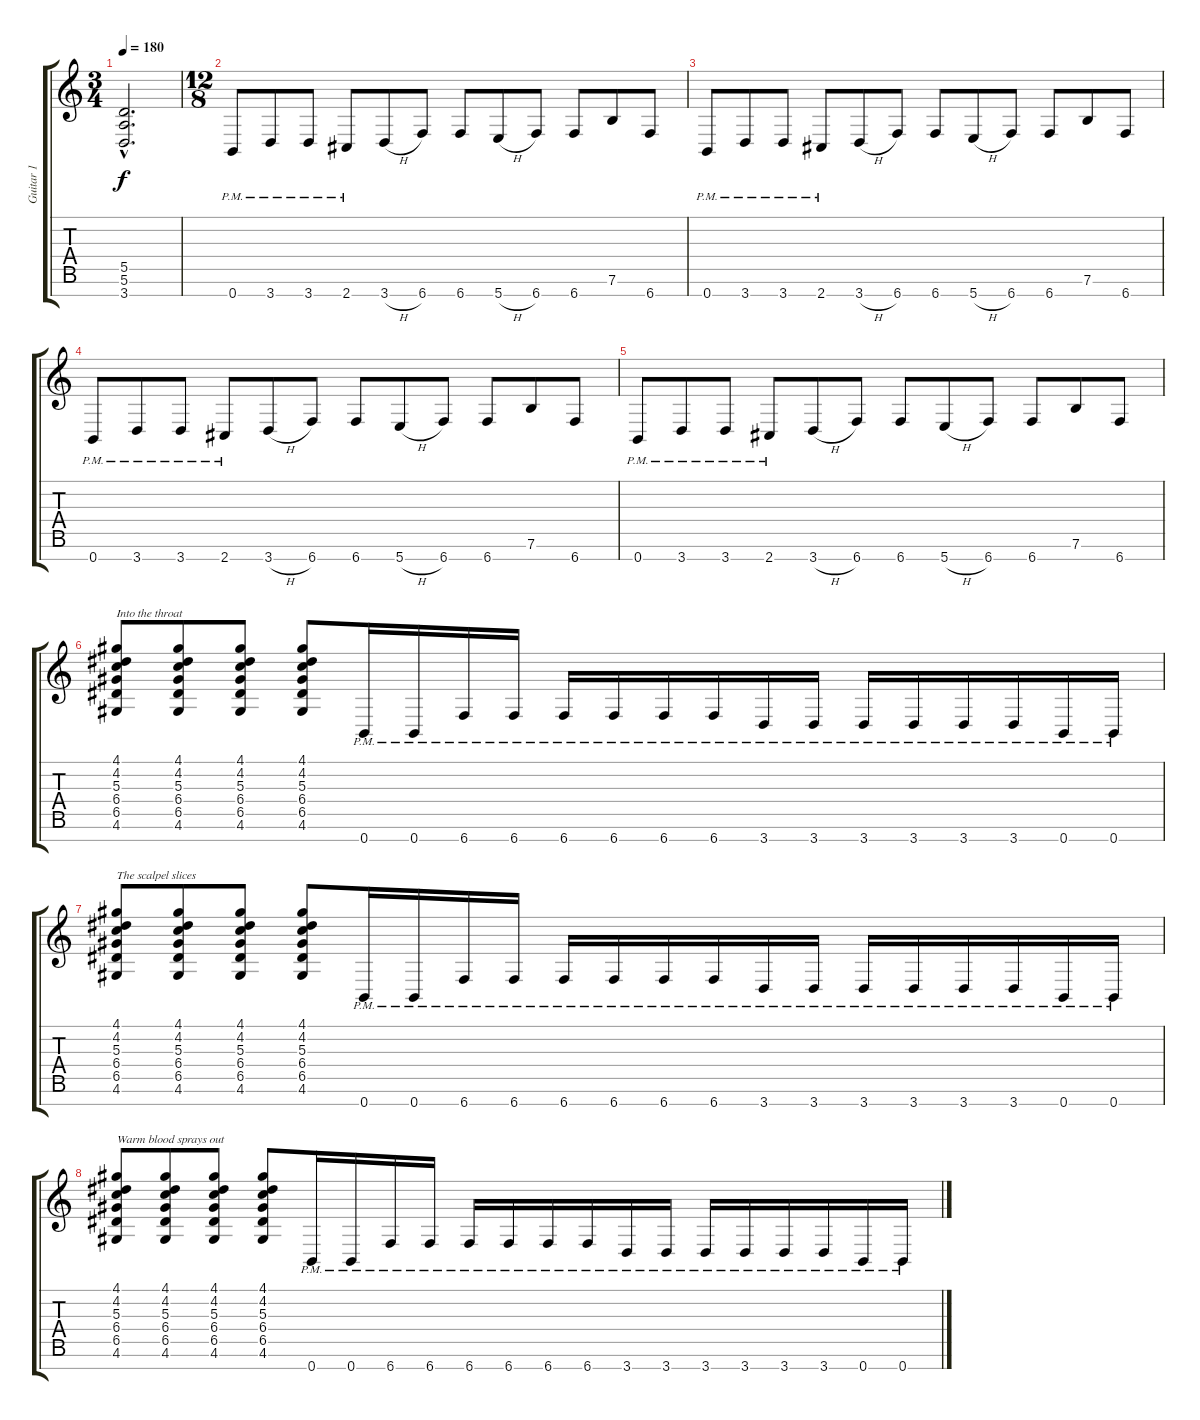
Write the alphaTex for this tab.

\track ("Guitar 1" "Guitar 1") {instrument distortionguitar}
\staff {score tabs}
\tuning (E4 B3 G3 D3 A2 E2 B1) {hide}
\ts (3 4)
\tempo 180
\clef g2
\ks c
(5.5{hac} 5.6{hac} 3.7{hac}).2{d dy f} |
\ts (12 8)
0.7{pm}.8 3.7{pm}.8 3.7{pm}.8 2.7{pm}.8 3.7{h}.8 6.7.8 6.7.8 5.7{h}.8 6.7.8 6.7.8 7.6.8 6.7.8 |
0.7{pm}.8 3.7{pm}.8 3.7{pm}.8 2.7{pm}.8 3.7{h}.8 6.7.8 6.7.8 5.7{h}.8 6.7.8 6.7.8 7.6.8 6.7.8 |
0.7{pm}.8 3.7{pm}.8 3.7{pm}.8 2.7{pm}.8 3.7{h}.8 6.7.8 6.7.8 5.7{h}.8 6.7.8 6.7.8 7.6.8 6.7.8 |
0.7{pm}.8 3.7{pm}.8 3.7{pm}.8 2.7{pm}.8 3.7{h}.8 6.7.8 6.7.8 5.7{h}.8 6.7.8 6.7.8 7.6.8 6.7.8 |
(4.1 4.2 5.3 6.4 6.5 4.6).8{txt "Into the throat"} (4.1 4.2 5.3 6.4 6.5 4.6).8 (4.1 4.2 5.3 6.4 6.5 4.6).8 (4.1 4.2 5.3 6.4 6.5 4.6).8 0.7{pm}.16 0.7{pm}.16 6.7{pm}.16 6.7{pm}.16 6.7{pm}.16 6.7{pm}.16 6.7{pm}.16 6.7{pm}.16 3.7{pm}.16 3.7{pm}.16 3.7{pm}.16 3.7{pm}.16 3.7{pm}.16 3.7{pm}.16 0.7{pm}.16 0.7{pm}.16 |
(4.1 4.2 5.3 6.4 6.5 4.6).8{txt "The scalpel slices"} (4.1 4.2 5.3 6.4 6.5 4.6).8 (4.1 4.2 5.3 6.4 6.5 4.6).8 (4.1 4.2 5.3 6.4 6.5 4.6).8 0.7{pm}.16 0.7{pm}.16 6.7{pm}.16 6.7{pm}.16 6.7{pm}.16 6.7{pm}.16 6.7{pm}.16 6.7{pm}.16 3.7{pm}.16 3.7{pm}.16 3.7{pm}.16 3.7{pm}.16 3.7{pm}.16 3.7{pm}.16 0.7{pm}.16 0.7{pm}.16 |
(4.1 4.2 5.3 6.4 6.5 4.6).8{txt "Warm blood sprays out"} (4.1 4.2 5.3 6.4 6.5 4.6).8 (4.1 4.2 5.3 6.4 6.5 4.6).8 (4.1 4.2 5.3 6.4 6.5 4.6).8 0.7{pm}.16 0.7{pm}.16 6.7{pm}.16 6.7{pm}.16 6.7{pm}.16 6.7{pm}.16 6.7{pm}.16 6.7{pm}.16 3.7{pm}.16 3.7{pm}.16 3.7{pm}.16 3.7{pm}.16 3.7{pm}.16 3.7{pm}.16 0.7{pm}.16 0.7{pm}.16
